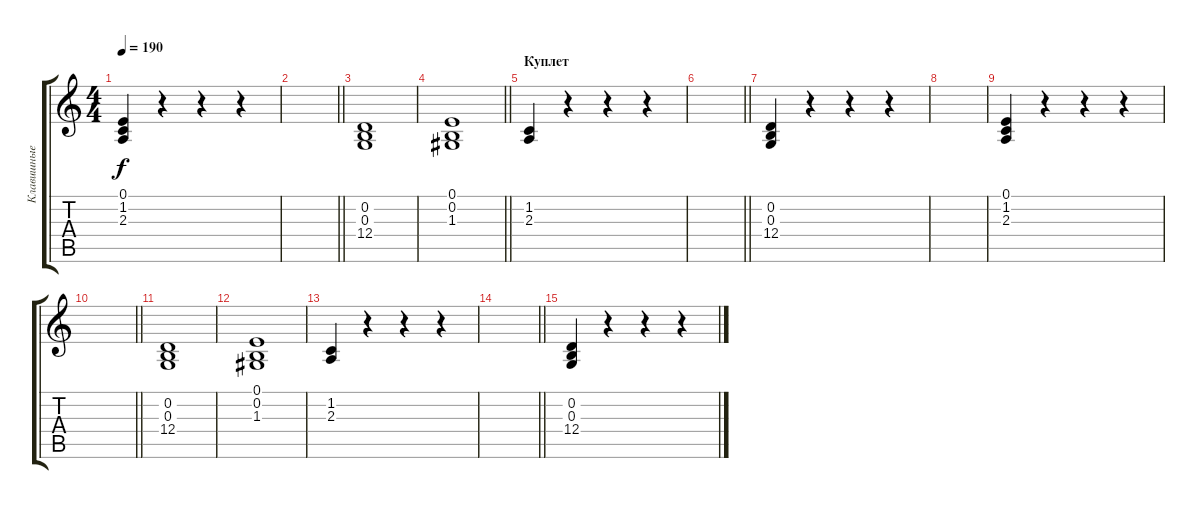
\track ("Клавишные (Сэмпл Скрипки)" "Клавишные ") {instrument tremolostrings}
\staff {score tabs}
\tuning (E4 B3 G3 D3 A2 E2) {hide}
\ts (4 4)
\tempo 190
\clef g2
\ks c
(0.1 1.2 2.3).4{dy f} r.4 r.4 r.4 |
\barLineRight lightlight
|
(0.2 0.3 12.4).1 |
\barLineRight lightlight
(0.1 0.2 1.3).1 |
\section ("" "Куплет")
(1.2 2.3).4 r.4 r.4 r.4 |
\barLineRight lightlight
|
(0.2 0.3 12.4).4 r.4 r.4 r.4 |
|
(0.1 1.2 2.3).4 r.4 r.4 r.4 |
\barLineRight lightlight
|
(0.2 0.3 12.4).1 |
(0.1 0.2 1.3).1 |
(1.2 2.3).4 r.4 r.4 r.4 |
\barLineRight lightlight
|
(0.2 0.3 12.4).4 r.4 r.4 r.4
